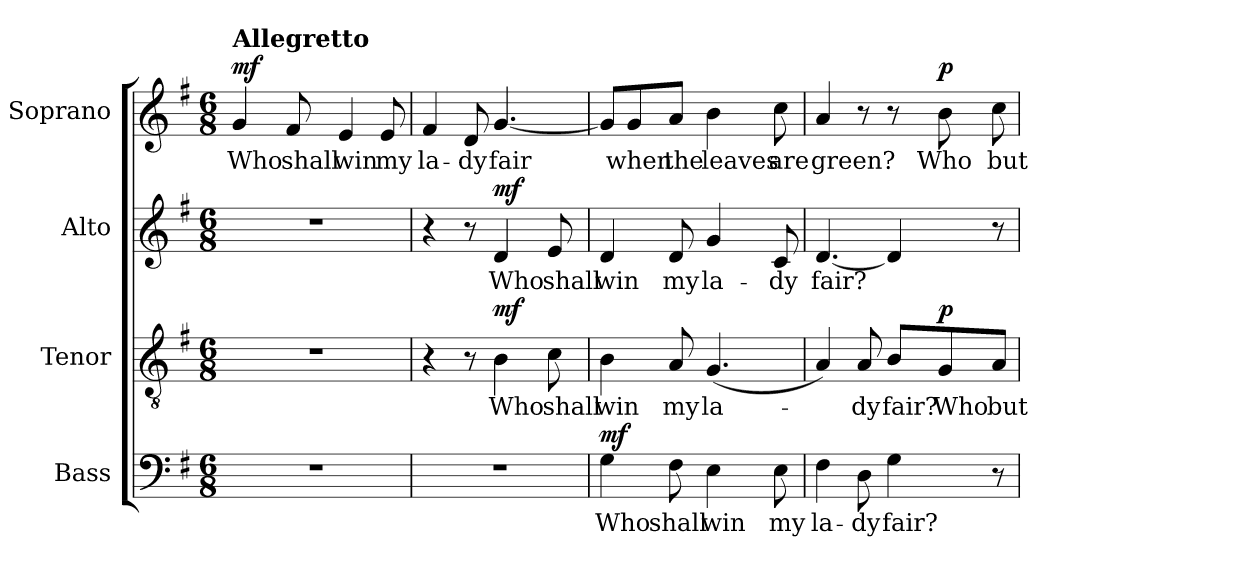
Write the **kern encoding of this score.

**kern	**text	**dynam	**kern	**text	**dynam	**kern	**text	**dynam	**kern	**text	**dynam
*part4	*part4	*part4	*part3	*part3	*part3	*part2	*part2	*part2	*part1	*part1	*part1
*staff4	*staff4	*staff4	*staff3	*staff3	*staff3	*staff2	*staff2	*staff2	*staff1	*staff1	*staff1
*I"Bass	*	*	*I"Tenor	*	*	*I"Alto	*	*	*I"Soprano	*	*
*I'B.	*	*	*I'T.	*	*	*I'A.	*	*	*I'S.	*	*
!!LO:PB:g=z
*clefF4	*	*	*clefGv2	*	*	*clefG2	*	*	*clefG2	*	*
*	*	*	*ITrd7c12	*	*	*	*	*	*	*	*
*k[f#]	*	*	*k[f#]	*	*	*k[f#]	*	*	*k[f#]	*	*
*G:	*	*	*G:	*	*	*G:	*	*	*G:	*	*
*M6/8	*	*	*M6/8	*	*	*M6/8	*	*	*M6/8	*	*
*MM100	*	*	*MM100	*	*	*MM100	*	*	*MM100	*	*
=1	=1	=1	=1	=1	=1	=1	=1	=1	=1	=1	=1
!LO:N:vis=1	!	!	!LO:N:vis=1	!	!	!LO:N:vis=1	!	!	!	!	!
!	!	!	!	!	!	!	!	!	!LO:TX:a:B:t=Allegretto	!	!
!	!	!	!	!	!	!	!	!	!	!LO:LY:b:color=#000000	!
2.r	.	.	2.r	.	.	2.r	.	.	4gi/	Who	mf
!	!	!	!	!	!	!	!	!	!	!LO:LY:b:color=#000000	!
.	.	.	.	.	.	.	.	.	8f#i/	shall	.
!	!	!	!	!	!	!	!	!	!	!LO:LY:b:color=#000000	!
.	.	.	.	.	.	.	.	.	4ei/	win	.
!	!	!	!	!	!	!	!	!	!	!LO:LY:b:color=#000000	!
.	.	.	.	.	.	.	.	.	8ei/	my	.
=2	=2	=2	=2	=2	=2	=2	=2	=2	=2	=2	=2
!LO:N:vis=1	!	!	!	!	!	!	!	!	!	!	!
!	!	!	!	!	!	!	!	!	!	!LO:LY:b:color=#000000	!
2.r	.	.	4r	.	.	4r	.	.	4f#i/	la-	.
!	!	!	!	!	!	!	!	!	!	!LO:LY:b:color=#000000	!
.	.	.	8r	.	.	8r	.	.	8di/	-dy	.
!	!	!	!	!LO:LY:b:color=#000000	!	!	!	!	!	!	!
!	!	!	!	!	!	!	!LO:LY:b:color=#000000	!	!	!	!
!	!	!	!	!	!	!	!	!	!	!LO:LY:b:color=#000000	!
.	.	.	4BBi\	Who	mf	4di/	Who	mf	[4.gi/	fair	.
!	!	!	!	!LO:LY:b:color=#000000	!	!	!	!	!	!	!
!	!	!	!	!	!	!	!LO:LY:b:color=#000000	!	!	!	!
.	.	.	8Ci\	shall	.	8ei/	shall	.	.	.	.
=3	=3	=3	=3	=3	=3	=3	=3	=3	=3	=3	=3
!	!LO:LY:b:color=#000000	!	!	!	!	!	!	!	!	!	!
!	!	!	!	!LO:LY:b:color=#000000	!	!	!	!	!	!	!
!	!	!	!	!	!	!	!LO:LY:b:color=#000000	!	!	!	!
4Gi\	Who	mf	4BBi\	win	.	4di/	win	.	8gi/L]	.	.
!	!	!	!	!	!	!	!	!	!	!LO:LY:b:color=#000000	!
.	.	.	.	.	.	.	.	.	8gi/	when	.
!	!LO:LY:b:color=#000000	!	!	!	!	!	!	!	!	!	!
!	!	!	!	!LO:LY:b:color=#000000	!	!	!	!	!	!	!
!	!	!	!	!	!	!	!LO:LY:b:color=#000000	!	!	!	!
!	!	!	!	!	!	!	!	!	!	!LO:LY:b:color=#000000	!
8F#i\	shall	.	8AAi/	my	.	8di/	my	.	8ai/J	the	.
!	!LO:LY:b:color=#000000	!	!	!	!	!	!	!	!	!	!
!	!	!	!	!LO:LY:b:color=#000000	!	!	!	!	!	!	!
!	!	!	!	!	!	!	!LO:LY:b:color=#000000	!	!	!	!
!	!	!	!	!	!	!	!	!	!	!LO:LY:b:color=#000000	!
4Ei\	win	.	(4.GGi/	la-	.	4gi/	la-	.	4bi\	leaves	.
!	!LO:LY:b:color=#000000	!	!	!	!	!	!	!	!	!	!
!	!	!	!	!	!	!	!LO:LY:b:color=#000000	!	!	!	!
!	!	!	!	!	!	!	!	!	!	!LO:LY:b:color=#000000	!
8Ei\	my	.	.	.	.	8ci/	-dy	.	8cci\	are	.
=4	=4	=4	=4	=4	=4	=4	=4	=4	=4	=4	=4
!	!LO:LY:b:color=#000000	!	!	!	!	!	!	!	!	!	!
!	!	!	!	!	!	!	!LO:LY:b:color=#000000	!	!	!	!
!	!	!	!	!	!	!	!	!	!	!LO:LY:b:color=#000000	!
4F#i\	la-	.	4AAi/)	.	.	[4.di/	fair?	.	4ai/	green?	.
!	!LO:LY:b:color=#000000	!	!	!	!	!	!	!	!	!	!
!	!	!	!	!LO:LY:b:color=#000000	!	!	!	!	!	!	!
8Di\	-dy	.	8AAi/	-dy	.	.	.	.	8r	.	.
!	!LO:LY:b:color=#000000	!	!	!	!	!	!	!	!	!	!
!	!	!	!	!LO:LY:b:color=#000000	!	!	!	!	!	!	!
4Gi\	fair?	.	8BBi/L	fair?	.	4di/]	.	.	8r	.	.
!	!	!	!	!LO:LY:b:color=#000000	!	!	!	!	!	!	!
!	!	!	!	!	!	!	!	!	!	!LO:LY:b:color=#000000	!
.	.	.	8GGi/	Who	p	.	.	.	8bi\	Who	p
!	!	!	!	!LO:LY:b:color=#000000	!	!	!	!	!	!	!
!	!	!	!	!	!	!	!	!	!	!LO:LY:b:color=#000000	!
8r	.	.	8AAi/J	but	.	8r	.	.	8cci\	but	.
=	=	=	=	=	=	=	=	=	=	=	=
*-	*-	*-	*-	*-	*-	*-	*-	*-	*-	*-	*-
